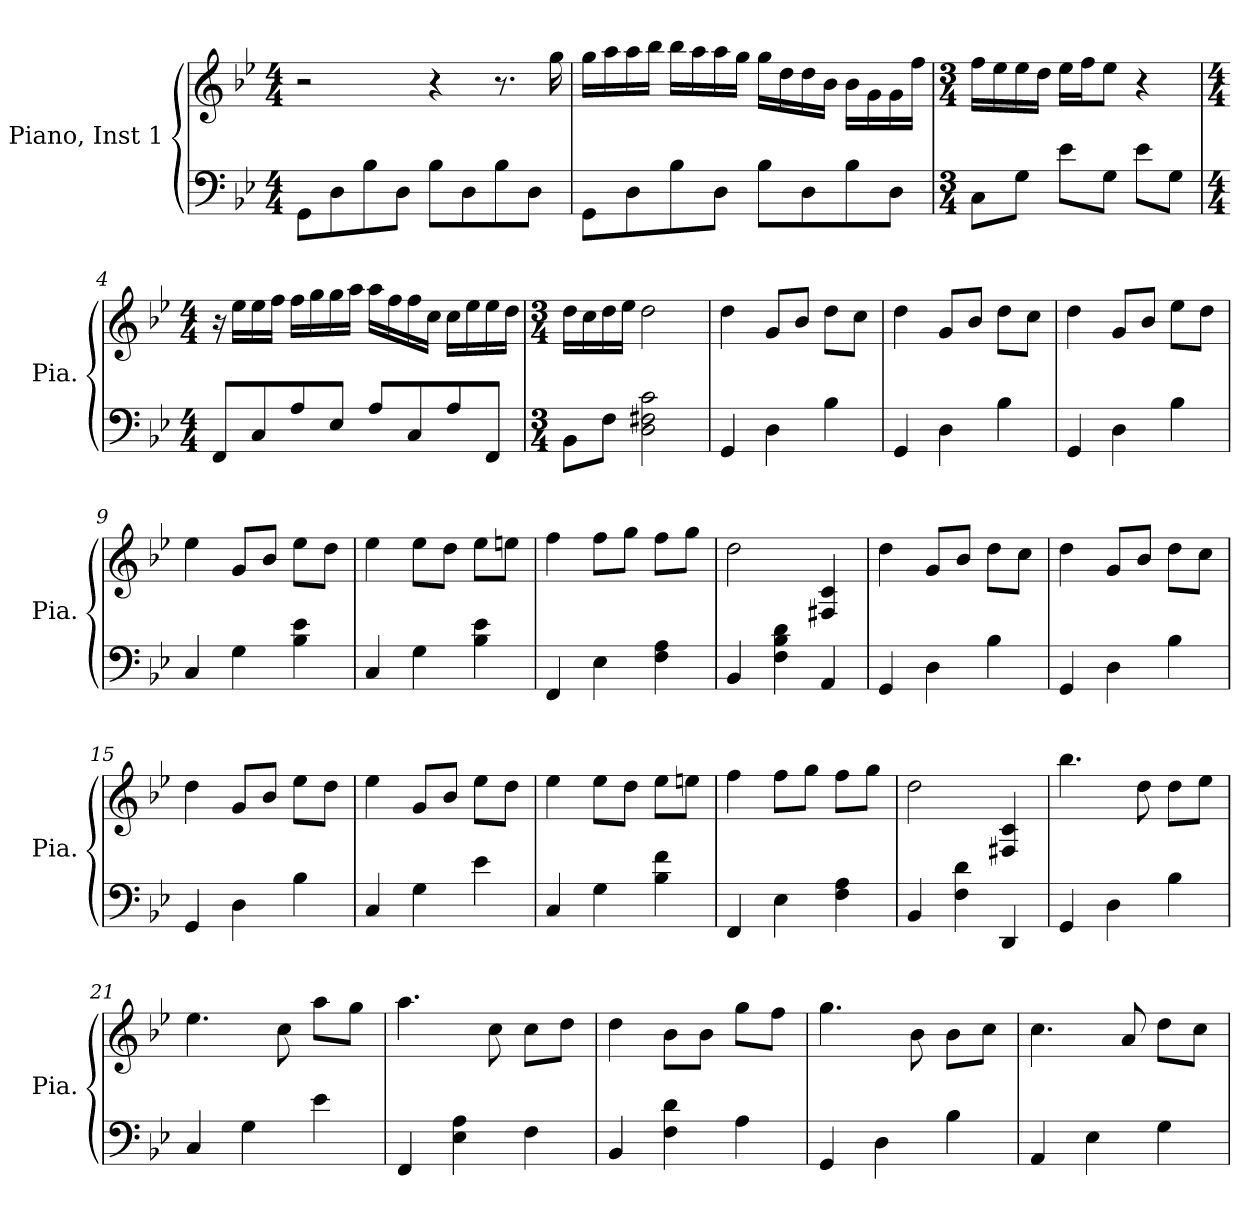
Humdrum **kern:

**kern	**kern
*part1	*part1
*staff2	*staff1
*I"Piano, Inst 1	*
*I'Pia.	*
*clefF4	*clefG2
*k[b-e-]	*k[b-e-]
*M4/4	*M4/4
*MM76	*MM76
=1	=1
8GG\L	2r
8D\	.
8B-\	.
8D\J	.
8B-\L	4r
8D\	.
8B-\	8.r
8D\J	.
.	16gg\
=2	=2
8GG\L	16gg\LL
.	16aa\
8D\	16aa\
.	16bb-\JJ
8B-\	16bb-\LL
.	16aa\
8D\J	16aa\
.	16gg\JJ
8B-\L	16gg\LL
.	16dd\
8D\	16dd\
.	16b-\JJ
8B-\	16b-\LL
.	16g\
8D\J	16g\
.	16ff\JJ
!!LO:LB:g=z
=3	=3
*M3/4	*M3/4
8C\L	16ff\LL
.	16ee-\
8G\J	16ee-\
.	16dd\JJ
8e-\L	16ee-\LL
.	16ff\J
8G\J	8ee-\J
8e-\L	4r
8G\J	.
=4	=4
*M4/4	*M4/4
8FF/L	16r
.	16ee-\LL
8C/	16ee-\
.	16ff\JJ
8A/	16ff\LL
.	16gg\
8E-/J	16gg\
.	16aa\JJ
8A/L	16aa\LL
.	16ff\
8C/	16ff\
.	16cc\JJ
8A/	16cc\LL
.	16ee-\
8FF/J	16ee-\
.	16dd\JJ
!!LO:LB:g=z
=5	=5
*M3/4	*M3/4
8BB-\L	16dd\LL
.	16cc\
8F\J	16dd\
.	16ee-\JJ
2D\ 2F#X\ 2c\	2dd\
=6	=6
*	*MM131
4GG/	4dd\
4D\	8g/L
.	8b-/J
4B-\	8dd\L
.	8cc\J
=7	=7
4GG/	4dd\
4D\	8g/L
.	8b-/J
4B-\	8dd\L
.	8cc\J
=8	=8
4GG/	4dd\
4D\	8g/L
.	8b-/J
4B-\	8ee-\L
.	8dd\J
!!LO:LB:g=z
=9	=9
4C/	4ee-\
4G\	8g/L
.	8b-/J
4B-\ 4e-\	8ee-\L
.	8dd\J
=10	=10
4C/	4ee-\
4G\	8ee-\L
.	8dd\J
4B-\ 4e-\	8ee-\L
.	8een\J
=11	=11
4FF/	4ff\
4E-\	8ff\L
.	8gg\J
4F\ 4A\	8ff\L
.	8gg\J
=12	=12
4BB-/	2dd\
4F\ 4B-\ 4d\	.
4AA/	4F#X/ 4c/
!!LO:PB:g=z
=13	=13
4GG/	4dd\
4D\	8g/L
.	8b-/J
4B-\	8dd\L
.	8cc\J
=14	=14
4GG/	4dd\
4D\	8g/L
.	8b-/J
4B-\	8dd\L
.	8cc\J
=15	=15
4GG/	4dd\
4D\	8g/L
.	8b-/J
4B-\	8ee-\L
.	8dd\J
=16	=16
4C/	4ee-\
4G\	8g/L
.	8b-/J
4e-\	8ee-\L
.	8dd\J
!!LO:LB:g=z
=17	=17
4C/	4ee-\
4G\	8ee-\L
.	8dd\J
4B-\ 4f\	8ee-\L
.	8een\J
=18	=18
4FF/	4ff\
4E-\	8ff\L
.	8gg\J
4F\ 4A\	8ff\L
.	8gg\J
=19	=19
4BB-/	2dd\
4F\ 4d\	.
4DD/	4F#X/ 4c/
=20	=20
4GG/	4.bb-\
4D\	.
.	8dd\
4B-\	8dd\L
.	8ee-\J
!!LO:LB:g=z
=21	=21
4C/	4.ee-\
4G\	.
.	8cc\
4e-\	8aa\L
.	8gg\J
=22	=22
4FF/	4.aa\
4E-\ 4A\	.
.	8cc\
4F\	8cc\L
.	8dd\J
=23	=23
4BB-/	4dd\
4F\ 4d\	8b-\L
.	8b-\J
4A\	8gg\L
.	8ff\J
=24	=24
4GG/	4.gg\
4D\	.
.	8b-\
4B-\	8b-\L
.	8cc\J
!!LO:LB:g=z
=25	=25
4AA/	4.cc\
4E-\	.
.	8a/
4G\	8dd\L
.	8cc\J
=	=
*-	*-
